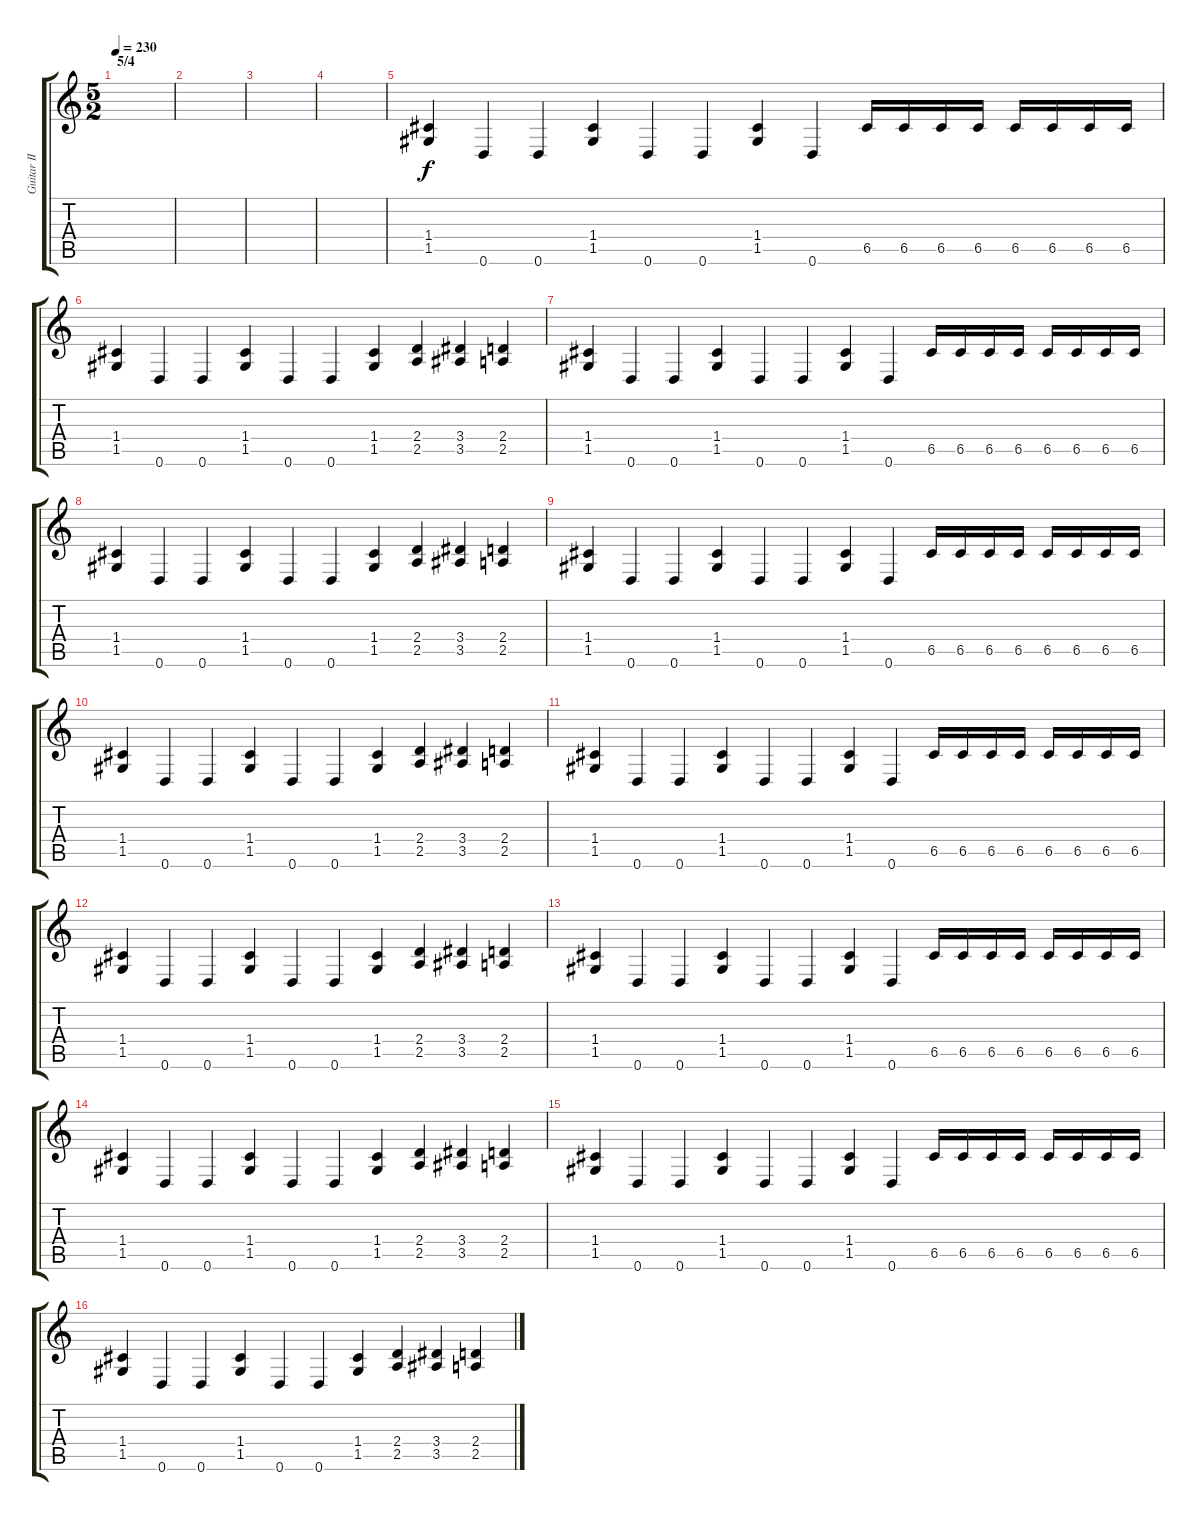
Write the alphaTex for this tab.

\track ("Guitar II" "Guitar II") {instrument distortionguitar}
\staff {score tabs}
\tuning (D4 A3 F3 C3 G2 D2) {hide}
\ts (5 2)
\section ("" "5/4")
\tempo 230
\clef g2
\ks c
|
|
|
|
(1.4 1.5).4 0.6.4 0.6.4 (1.4 1.5).4 0.6.4 0.6.4 (1.4 1.5).4 0.6.4 6.5.16 6.5.16 6.5.16 6.5.16 6.5.16 6.5.16 6.5.16 6.5.16 |
(1.4 1.5).4 0.6.4 0.6.4 (1.4 1.5).4 0.6.4 0.6.4 (1.4 1.5).4 (2.4 2.5).4 (3.4 3.5).4 (2.4 2.5).4 |
(1.4 1.5).4 0.6.4 0.6.4 (1.4 1.5).4 0.6.4 0.6.4 (1.4 1.5).4 0.6.4 6.5.16 6.5.16 6.5.16 6.5.16 6.5.16 6.5.16 6.5.16 6.5.16 |
(1.4 1.5).4 0.6.4 0.6.4 (1.4 1.5).4 0.6.4 0.6.4 (1.4 1.5).4 (2.4 2.5).4 (3.4 3.5).4 (2.4 2.5).4 |
(1.4 1.5).4 0.6.4 0.6.4 (1.4 1.5).4 0.6.4 0.6.4 (1.4 1.5).4 0.6.4 6.5.16 6.5.16 6.5.16 6.5.16 6.5.16 6.5.16 6.5.16 6.5.16 |
(1.4 1.5).4 0.6.4 0.6.4 (1.4 1.5).4 0.6.4 0.6.4 (1.4 1.5).4 (2.4 2.5).4 (3.4 3.5).4 (2.4 2.5).4 |
(1.4 1.5).4 0.6.4 0.6.4 (1.4 1.5).4 0.6.4 0.6.4 (1.4 1.5).4 0.6.4 6.5.16 6.5.16 6.5.16 6.5.16 6.5.16 6.5.16 6.5.16 6.5.16 |
(1.4 1.5).4 0.6.4 0.6.4 (1.4 1.5).4 0.6.4 0.6.4 (1.4 1.5).4 (2.4 2.5).4 (3.4 3.5).4 (2.4 2.5).4 |
(1.4 1.5).4 0.6.4 0.6.4 (1.4 1.5).4 0.6.4 0.6.4 (1.4 1.5).4 0.6.4 6.5.16 6.5.16 6.5.16 6.5.16 6.5.16 6.5.16 6.5.16 6.5.16 |
(1.4 1.5).4 0.6.4 0.6.4 (1.4 1.5).4 0.6.4 0.6.4 (1.4 1.5).4 (2.4 2.5).4 (3.4 3.5).4 (2.4 2.5).4 |
(1.4 1.5).4 0.6.4 0.6.4 (1.4 1.5).4 0.6.4 0.6.4 (1.4 1.5).4 0.6.4 6.5.16 6.5.16 6.5.16 6.5.16 6.5.16 6.5.16 6.5.16 6.5.16 |
(1.4 1.5).4 0.6.4 0.6.4 (1.4 1.5).4 0.6.4 0.6.4 (1.4 1.5).4 (2.4 2.5).4 (3.4 3.5).4 (2.4 2.5).4
